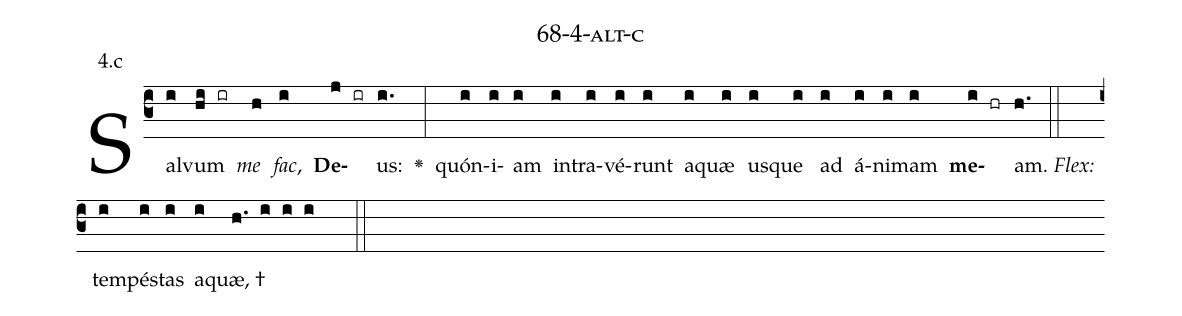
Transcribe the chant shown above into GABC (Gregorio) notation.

name: 68-4-alt-c;
annotation: 4.c;
%%
(c3)Sal(i)vum(hi ir) <i>me</i>(h) <i>fac</i>,(i) <b>De</b>(j ir)us:(i.) <v>\greheightstar</v>(:) quón(i)i(i)am(i) in(i)tra(i)vé(i)runt(i) a(i)quæ(i) us(i)que(i) ad(i) á(i)ni(i)mam(i) <b>me</b>(i hr)am.(h.) (::)
<i>Flex:</i>()  tem(i)pés(i)tas(i) a(i)quæ, †(h. i i i  ::)

%E(i) u(i) o(i) u(i) a(i) e.(h.) (::)
